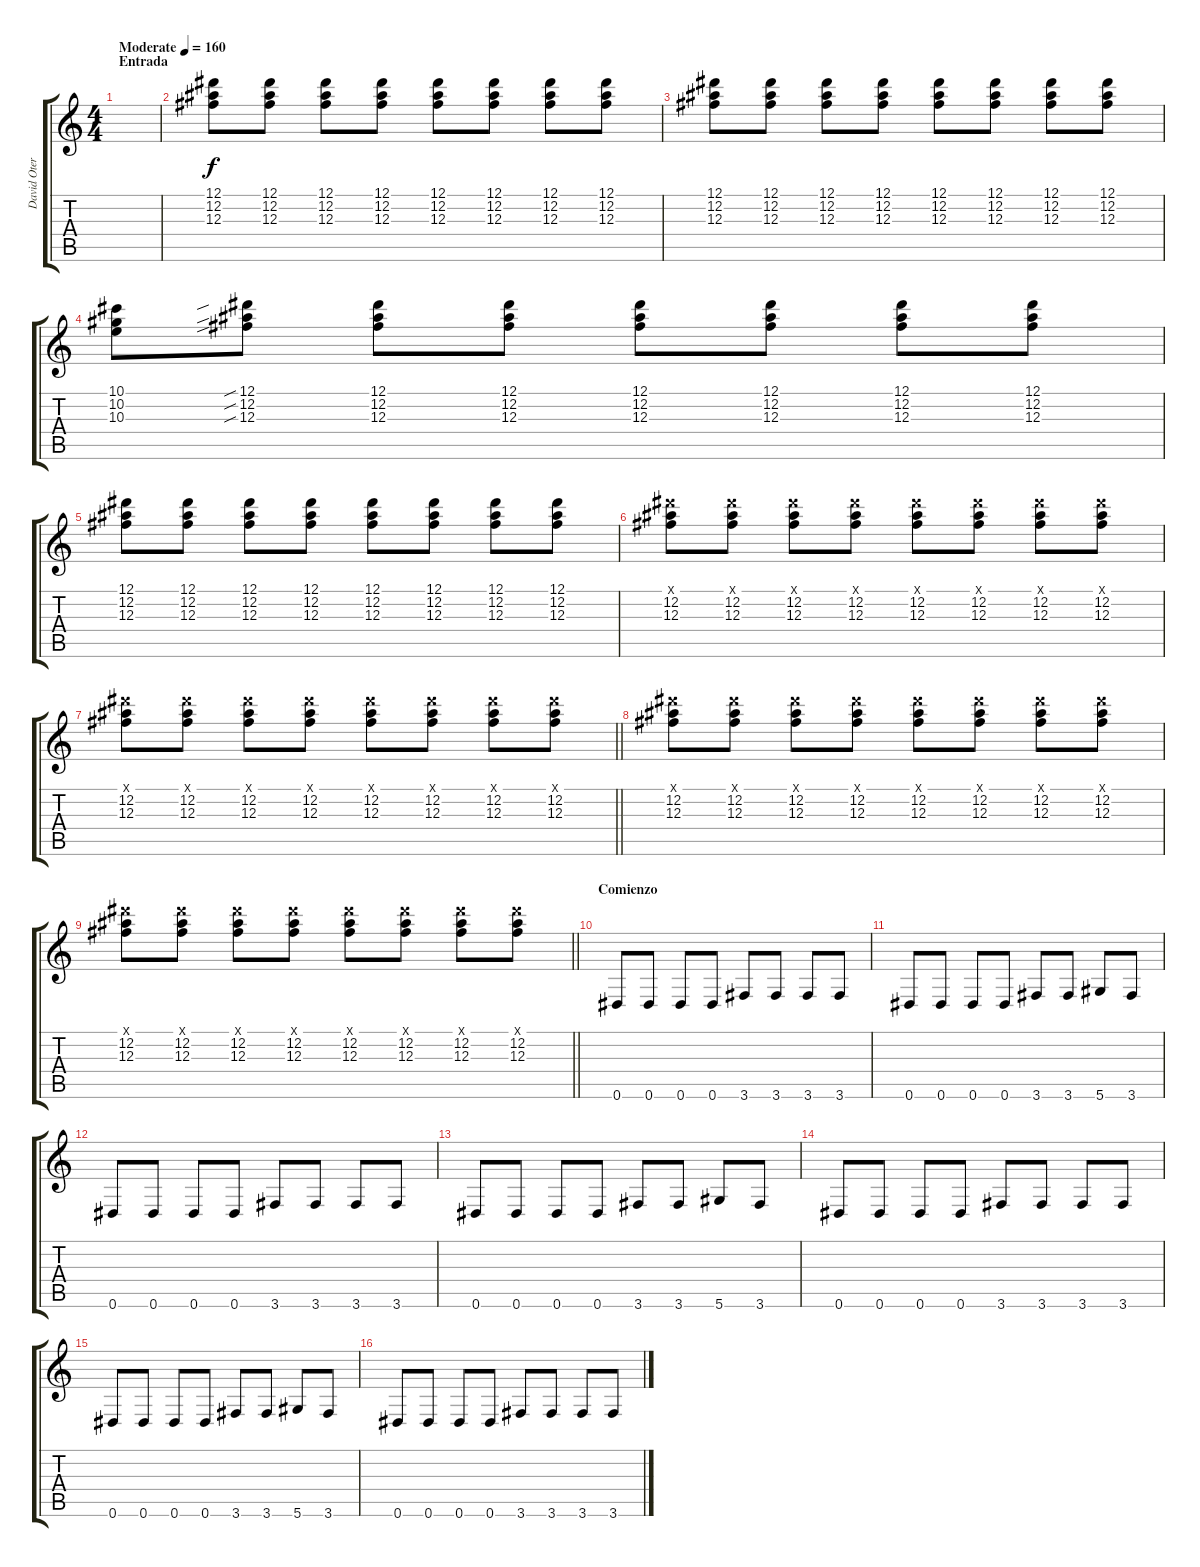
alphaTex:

\track ("David Otero" "David Oter") {instrument overdrivenguitar}
\staff {score tabs}
\tuning (Eb4 Bb3 Gb3 Db3 Ab2 Eb2) {hide}
\ts (4 4)
\section ("" "Entrada")
\tempo (160 "Moderate")
\clef g2
\ks c
|
(12.1 12.2 12.3).8 (12.1 12.2 12.3).8 (12.1 12.2 12.3).8 (12.1 12.2 12.3).8 (12.1 12.2 12.3).8 (12.1 12.2 12.3).8 (12.1 12.2 12.3).8 (12.1 12.2 12.3).8 |
(12.1 12.2 12.3).8 (12.1 12.2 12.3).8 (12.1 12.2 12.3).8 (12.1 12.2 12.3).8 (12.1 12.2 12.3).8 (12.1 12.2 12.3).8 (12.1 12.2 12.3).8 (12.1 12.2 12.3).8 |
(10.1 10.2 10.3).8 (12.1{sib} 12.2{sib} 12.3{sib}).8 (12.1 12.2 12.3).8 (12.1 12.2 12.3).8 (12.1 12.2 12.3).8 (12.1 12.2 12.3).8 (12.1 12.2 12.3).8 (12.1 12.2 12.3).8 |
(12.1 12.2 12.3).8 (12.1 12.2 12.3).8 (12.1 12.2 12.3).8 (12.1 12.2 12.3).8 (12.1 12.2 12.3).8 (12.1 12.2 12.3).8 (12.1 12.2 12.3).8 (12.1 12.2 12.3).8 |
(12.1{x} 12.2 12.3).8 (12.1{x} 12.2 12.3).8 (12.1{x} 12.2 12.3).8 (12.1{x} 12.2 12.3).8 (12.1{x} 12.2 12.3).8 (12.1{x} 12.2 12.3).8 (12.1{x} 12.2 12.3).8 (12.1{x} 12.2 12.3).8 |
\barLineRight lightlight
(12.1{x} 12.2 12.3).8 (12.1{x} 12.2 12.3).8 (12.1{x} 12.2 12.3).8 (12.1{x} 12.2 12.3).8 (12.1{x} 12.2 12.3).8 (12.1{x} 12.2 12.3).8 (12.1{x} 12.2 12.3).8 (12.1{x} 12.2 12.3).8 |
(12.1{x} 12.2 12.3).8 (12.1{x} 12.2 12.3).8 (12.1{x} 12.2 12.3).8 (12.1{x} 12.2 12.3).8 (12.1{x} 12.2 12.3).8 (12.1{x} 12.2 12.3).8 (12.1{x} 12.2 12.3).8 (12.1{x} 12.2 12.3).8 |
\barLineRight lightlight
(12.1{x} 12.2 12.3).8 (12.1{x} 12.2 12.3).8 (12.1{x} 12.2 12.3).8 (12.1{x} 12.2 12.3).8 (12.1{x} 12.2 12.3).8 (12.1{x} 12.2 12.3).8 (12.1{x} 12.2 12.3).8 (12.1{x} 12.2 12.3).8 |
\section ("" "Comienzo")
0.6.8 0.6.8 0.6.8 0.6.8 3.6.8 3.6.8 3.6.8 3.6.8 |
0.6.8 0.6.8 0.6.8 0.6.8 3.6.8 3.6.8 5.6.8 3.6.8 |
0.6.8 0.6.8 0.6.8 0.6.8 3.6.8 3.6.8 3.6.8 3.6.8 |
0.6.8 0.6.8 0.6.8 0.6.8 3.6.8 3.6.8 5.6.8 3.6.8 |
0.6.8 0.6.8 0.6.8 0.6.8 3.6.8 3.6.8 3.6.8 3.6.8 |
0.6.8 0.6.8 0.6.8 0.6.8 3.6.8 3.6.8 5.6.8 3.6.8 |
0.6.8 0.6.8 0.6.8 0.6.8 3.6.8 3.6.8 3.6.8 3.6.8
